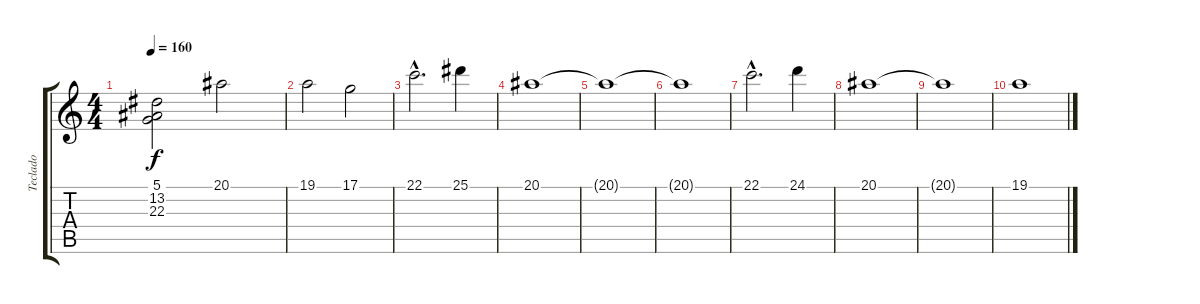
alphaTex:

\track ("Teclado" "Teclado") {instrument stringensemble1}
\staff {score tabs}
\tuning (D4 A3 F3 C3 G2 D2) {hide}
\ts (4 4)
\tempo 160
\clef g2
\ks c
(5.1{t} 13.2{t} 22.3{t}).2{dy f} 20.1.2 |
19.1.2 17.1.2 |
22.1{hac}.2{d} 25.1.4 |
20.1.1 |
20.1{t}.1 |
20.1{t}.1 |
22.1{hac}.2{d} 24.1.4 |
20.1.1 |
20.1{t}.1 |
19.1.1
